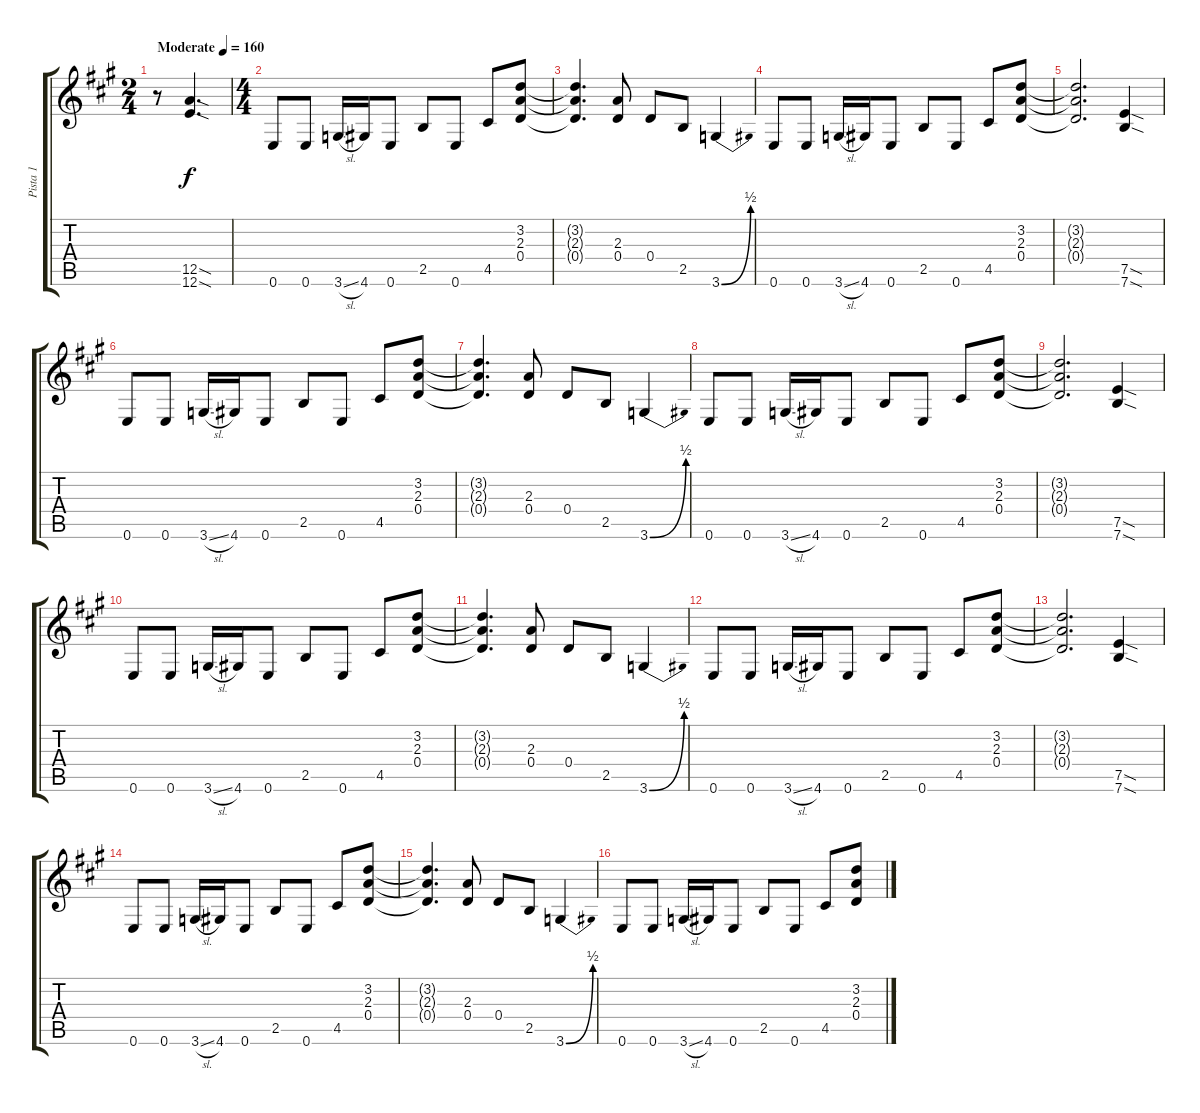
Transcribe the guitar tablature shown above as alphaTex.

\track ("Pista 1" "Pista 1") {instrument overdrivenguitar}
\staff {score tabs}
\tuning (E4 B3 G3 D3 A2 E2) {hide}
\ts (2 4)
\tempo (160 "Moderate")
\clef g2
\ks a
r.8{dy f instrument overdrivenguitar} (12.5{sod} 12.6{sod}).4{d} |
\ts (4 4)
0.6.8 0.6.8 3.6{sl}.16 4.6.16 0.6.8 2.5.8 0.6.8 4.5.8 (3.2 2.3 0.4).8 |
(3.2{t} 2.3{t} 0.4{t}).4{d} (2.3 0.4).8 0.4.8 2.5.8 3.6{be (bend 0 0 60 2)}.4 |
0.6.8 0.6.8 3.6{sl}.16 4.6.16 0.6.8 2.5.8 0.6.8 4.5.8 (3.2 2.3 0.4).8 |
(3.2{t} 2.3{t} 0.4{t}).2{d} (7.5{sod} 7.6{sod}).4 |
0.6.8 0.6.8 3.6{sl}.16 4.6.16 0.6.8 2.5.8 0.6.8 4.5.8 (3.2 2.3 0.4).8 |
(3.2{t} 2.3{t} 0.4{t}).4{d} (2.3 0.4).8 0.4.8 2.5.8 3.6{be (bend 0 0 60 2)}.4 |
0.6.8 0.6.8 3.6{sl}.16 4.6.16 0.6.8 2.5.8 0.6.8 4.5.8 (3.2 2.3 0.4).8 |
(3.2{t} 2.3{t} 0.4{t}).2{d} (7.5{sod} 7.6{sod}).4 |
0.6.8 0.6.8 3.6{sl}.16 4.6.16 0.6.8 2.5.8 0.6.8 4.5.8 (3.2 2.3 0.4).8 |
(3.2{t} 2.3{t} 0.4{t}).4{d} (2.3 0.4).8 0.4.8 2.5.8 3.6{be (bend 0 0 60 2)}.4 |
0.6.8 0.6.8 3.6{sl}.16 4.6.16 0.6.8 2.5.8 0.6.8 4.5.8 (3.2 2.3 0.4).8 |
(3.2{t} 2.3{t} 0.4{t}).2{d} (7.5{sod} 7.6{sod}).4 |
0.6.8 0.6.8 3.6{sl}.16 4.6.16 0.6.8 2.5.8 0.6.8 4.5.8 (3.2 2.3 0.4).8 |
(3.2{t} 2.3{t} 0.4{t}).4{d} (2.3 0.4).8 0.4.8 2.5.8 3.6{be (bend 0 0 60 2)}.4 |
0.6.8 0.6.8 3.6{sl}.16 4.6.16 0.6.8 2.5.8 0.6.8 4.5.8 (3.2 2.3 0.4).8
